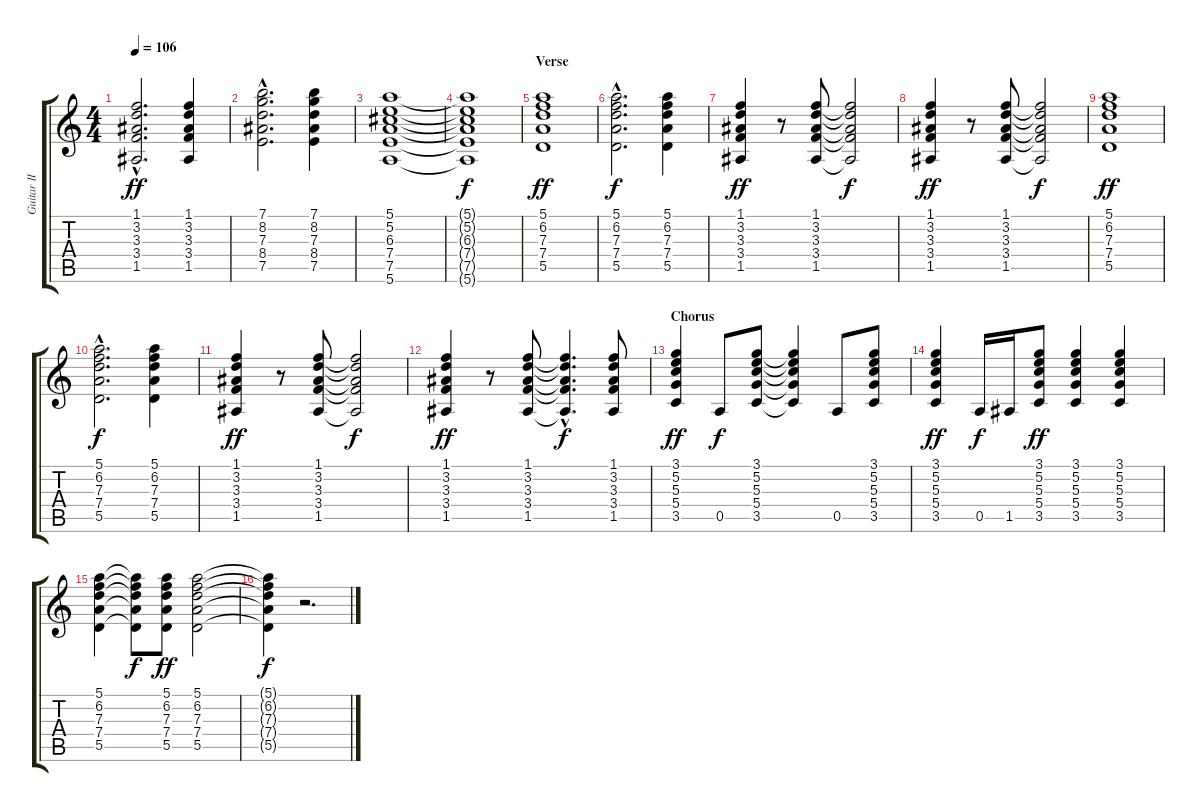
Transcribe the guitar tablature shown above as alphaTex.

\track ("Guitar II" "Guitar II") {instrument overdrivenguitar}
\staff {score tabs}
\tuning (E4 B3 G3 D3 A2 E2) {hide}
\ts (4 4)
\tempo 106
\clef g2
\ks c
(1.1{hac} 3.2{hac} 3.3{hac} 3.4{hac} 1.5{hac}).2{d dy ff} (1.1 3.2 3.3 3.4 1.5).4 |
(7.1{hac} 8.2{hac} 7.3{hac} 8.4{hac} 7.5{hac}).2{d} (7.1 8.2 7.3 8.4 7.5).4 |
(5.1 5.2 6.3 7.4 7.5 5.6).1 |
(5.1{t} 5.2{t} 6.3{t} 7.4{t} 7.5{t} 5.6{t}).1{dy f} |
\section ("" "Verse")
(5.1 6.2 7.3 7.4 5.5).1{dy ff} |
(5.1{hac} 6.2{hac} 7.3{hac} 7.4{hac} 5.5{hac}).2{d dy f} (5.1 6.2 7.3 7.4 5.5).4 |
(1.1 3.2 3.3 3.4 1.5).4{dy ff} r.8 (1.1 3.2 3.3 3.4 1.5).8 (1.1{t} 3.2{t} 3.3{t} 3.4{t} 1.5{t}).2{dy f} |
(1.1 3.2 3.3 3.4 1.5).4{dy ff} r.8 (1.1 3.2 3.3 3.4 1.5).8 (1.1{t} 3.2{t} 3.3{t} 3.4{t} 1.5{t}).2{dy f} |
(5.1 6.2 7.3 7.4 5.5).1{dy ff} |
(5.1{hac} 6.2{hac} 7.3{hac} 7.4{hac} 5.5{hac}).2{d dy f} (5.1 6.2 7.3 7.4 5.5).4 |
(1.1 3.2 3.3 3.4 1.5).4{dy ff} r.8 (1.1 3.2 3.3 3.4 1.5).8 (1.1{t} 3.2{t} 3.3{t} 3.4{t} 1.5{t}).2{dy f} |
(1.1 3.2 3.3 3.4 1.5).4{dy ff} r.8 (1.1 3.2 3.3 3.4 1.5).8 (1.1{hac t} 3.2{hac t} 3.3{hac t} 3.4{hac t} 1.5{hac t}).4{d dy f} (1.1 3.2 3.3 3.4 1.5).8 |
\section ("" "Chorus")
(3.1 5.2 5.3 5.4 3.5).4{dy ff} 0.5.8{dy f} (3.1 5.2 5.3 5.4 3.5).8 (3.1{t} 5.2{t} 5.3{t} 5.4{t} 3.5{t}).4 0.5.8 (3.1 5.2 5.3 5.4 3.5).8 |
(3.1 5.2 5.3 5.4 3.5).4{dy ff} 0.5.16{dy f} 1.5.16 (3.1 5.2 5.3 5.4 3.5).8{dy ff} (3.1 5.2 5.3 5.4 3.5).4 (3.1 5.2 5.3 5.4 3.5).4 |
(5.1 6.2 7.3 7.4 5.5).4 (5.1{t} 6.2{t} 7.3{t} 7.4{t} 5.5{t}).8{dy f} (5.1 6.2 7.3 7.4 5.5).8{dy ff} (5.1 6.2 7.3 7.4 5.5).2 |
(5.1{t} 6.2{t} 7.3{t} 7.4{t} 5.5{t}).4{dy f} r.2{d}
